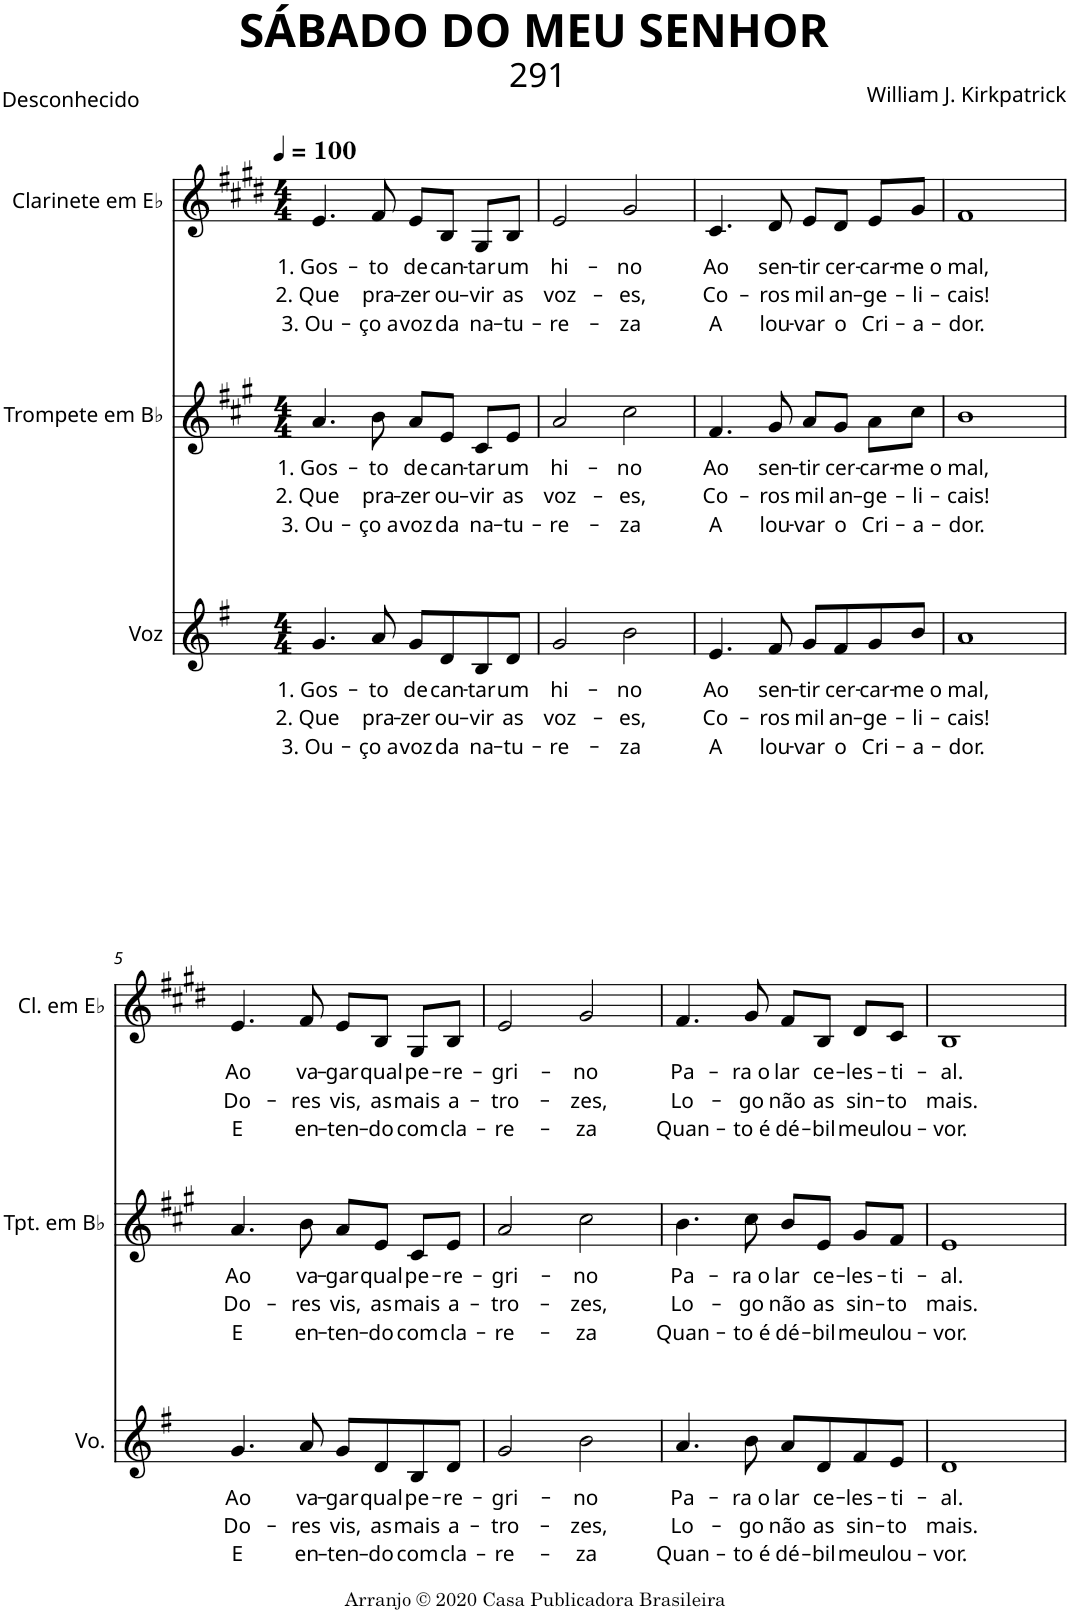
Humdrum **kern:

**kern	**text	**text	**text	**kern	**text	**text	**text	**kern	**text	**text	**text
*part3	*part3	*part3	*part3	*part2	*part2	*part2	*part2	*part1	*part1	*part1	*part1
*staff3	*staff3	*staff3	*staff3	*staff2	*staff2	*staff2	*staff2	*staff1	*staff1	*staff1	*staff1
*I"Voz	*	*	*	*I"Trompete em Bb	*	*	*	*I"Clarinete em Eb	*	*	*
*I'Vo.	*	*	*	*I'Tpt. em Bb	*	*	*	*I'Cl. em Eb	*	*	*
*clefG2	*	*	*	*clefG2	*	*	*	*clefG2	*	*	*
*	*	*	*	*Trd1c2	*	*	*	*Trd-2c-3	*	*	*
*k[f#]	*	*	*	*k[f#c#g#]	*	*	*	*k[f#c#g#d#]	*	*	*
*M4/4	*	*	*	*M4/4	*	*	*	*M4/4	*	*	*
*MM100	*	*	*	*MM100	*	*	*	*MM100	*	*	*
=1	=1	=1	=1	=1	=1	=1	=1	=1	=1	=1	=1
!	!LO:LY:b	!LO:LY:b	!LO:LY:b	!	!LO:LY:b	!LO:LY:b	!LO:LY:b	!	!LO:LY:b	!LO:LY:b	!LO:LY:b
4.g/	1. Gos-	2. Que	3. Ou-	4.a/	1. Gos-	2. Que	3. Ou-	4.e/	1. Gos-	2. Que	3. Ou-
!	!LO:LY:b	!LO:LY:b	!LO:LY:b	!	!LO:LY:b	!LO:LY:b	!LO:LY:b	!	!LO:LY:b	!LO:LY:b	!LO:LY:b
8a/	-to	pra-	-ço a	8b\	-to	pra-	-ço a	8f#/	-to	pra-	-ço a
!	!LO:LY:b	!LO:LY:b	!LO:LY:b	!	!LO:LY:b	!LO:LY:b	!LO:LY:b	!	!LO:LY:b	!LO:LY:b	!LO:LY:b
8g/L	de	-zer	voz	8a/L	de	-zer	voz	8e/L	de	-zer	voz
!	!LO:LY:b	!LO:LY:b	!LO:LY:b	!	!LO:LY:b	!LO:LY:b	!LO:LY:b	!	!LO:LY:b	!LO:LY:b	!LO:LY:b
8d/	can-	ou-	da	8e/J	can-	ou-	da	8B/J	can-	ou-	da
!	!LO:LY:b	!LO:LY:b	!LO:LY:b	!	!LO:LY:b	!LO:LY:b	!LO:LY:b	!	!LO:LY:b	!LO:LY:b	!LO:LY:b
8B/	-tar	-vir	na-	8c#/L	-tar	-vir	na-	8G#/L	-tar	-vir	na-
!	!LO:LY:b	!LO:LY:b	!LO:LY:b	!	!LO:LY:b	!LO:LY:b	!LO:LY:b	!	!LO:LY:b	!LO:LY:b	!LO:LY:b
8d/J	um	as	-tu-	8e/J	um	as	-tu-	8B/J	um	as	-tu-
=2	=2	=2	=2	=2	=2	=2	=2	=2	=2	=2	=2
!	!LO:LY:b	!LO:LY:b	!LO:LY:b	!	!LO:LY:b	!LO:LY:b	!LO:LY:b	!	!LO:LY:b	!LO:LY:b	!LO:LY:b
2g/	hi-	voz-	-re-	2a/	hi-	voz-	-re-	2e/	hi-	voz-	-re-
!	!LO:LY:b	!LO:LY:b	!LO:LY:b	!	!LO:LY:b	!LO:LY:b	!LO:LY:b	!	!LO:LY:b	!LO:LY:b	!LO:LY:b
2b\	-no	-es,	-za	2cc#\	-no	-es,	-za	2g#/	-no	-es,	-za
=3	=3	=3	=3	=3	=3	=3	=3	=3	=3	=3	=3
!	!LO:LY:b	!LO:LY:b	!LO:LY:b	!	!LO:LY:b	!LO:LY:b	!LO:LY:b	!	!LO:LY:b	!LO:LY:b	!LO:LY:b
4.e/	Ao	Co-	A	4.f#/	Ao	Co-	A	4.c#/	Ao	Co-	A
!	!LO:LY:b	!LO:LY:b	!LO:LY:b	!	!LO:LY:b	!LO:LY:b	!LO:LY:b	!	!LO:LY:b	!LO:LY:b	!LO:LY:b
8f#/	sen-	-ros	lou-	8g#/	sen-	-ros	lou-	8d#/	sen-	-ros	lou-
!	!LO:LY:b	!LO:LY:b	!LO:LY:b	!	!LO:LY:b	!LO:LY:b	!LO:LY:b	!	!LO:LY:b	!LO:LY:b	!LO:LY:b
8g/L	-tir	mil	-var	8a/L	-tir	mil	-var	8e/L	-tir	mil	-var
!	!LO:LY:b	!LO:LY:b	!LO:LY:b	!	!LO:LY:b	!LO:LY:b	!LO:LY:b	!	!LO:LY:b	!LO:LY:b	!LO:LY:b
8f#/	cer-	an-	o	8g#/J	cer-	an-	o	8d#/J	cer-	an-	o
!	!LO:LY:b	!LO:LY:b	!LO:LY:b	!	!LO:LY:b	!LO:LY:b	!LO:LY:b	!	!LO:LY:b	!LO:LY:b	!LO:LY:b
8g/	-car-	-ge-	Cri-	8a\L	-car-	-ge-	Cri-	8e/L	-car-	-ge-	Cri-
!	!LO:LY:b	!LO:LY:b	!LO:LY:b	!	!LO:LY:b	!LO:LY:b	!LO:LY:b	!	!LO:LY:b	!LO:LY:b	!LO:LY:b
8b/J	-me o	-li-	-a-	8cc#\J	-me o	-li-	-a-	8g#/J	-me o	-li-	-a-
=4	=4	=4	=4	=4	=4	=4	=4	=4	=4	=4	=4
!	!LO:LY:b	!LO:LY:b	!LO:LY:b	!	!LO:LY:b	!LO:LY:b	!LO:LY:b	!	!LO:LY:b	!LO:LY:b	!LO:LY:b
1a	mal,	-cais!	-dor.	1b	mal,	-cais!	-dor.	1f#	mal,	-cais!	-dor.
!!LO:LB:g=z
=5	=5	=5	=5	=5	=5	=5	=5	=5	=5	=5	=5
!	!LO:LY:b	!LO:LY:b	!LO:LY:b	!	!LO:LY:b	!LO:LY:b	!LO:LY:b	!	!LO:LY:b	!LO:LY:b	!LO:LY:b
4.g/	Ao	Do-	E	4.a/	Ao	Do-	E	4.e/	Ao	Do-	E
!	!LO:LY:b	!LO:LY:b	!LO:LY:b	!	!LO:LY:b	!LO:LY:b	!LO:LY:b	!	!LO:LY:b	!LO:LY:b	!LO:LY:b
8a/	va-	-res	en-	8b\	va-	-res	en-	8f#/	va-	-res	en-
!	!LO:LY:b	!LO:LY:b	!LO:LY:b	!	!LO:LY:b	!LO:LY:b	!LO:LY:b	!	!LO:LY:b	!LO:LY:b	!LO:LY:b
8g/L	-gar	vis,	-ten-	8a/L	-gar	vis,	-ten-	8e/L	-gar	vis,	-ten-
!	!LO:LY:b	!LO:LY:b	!LO:LY:b	!	!LO:LY:b	!LO:LY:b	!LO:LY:b	!	!LO:LY:b	!LO:LY:b	!LO:LY:b
8d/	qual	as	-do	8e/J	qual	as	-do	8B/J	qual	as	-do
!	!LO:LY:b	!LO:LY:b	!LO:LY:b	!	!LO:LY:b	!LO:LY:b	!LO:LY:b	!	!LO:LY:b	!LO:LY:b	!LO:LY:b
8B/	pe-	mais	com	8c#/L	pe-	mais	com	8G#/L	pe-	mais	com
!	!LO:LY:b	!LO:LY:b	!LO:LY:b	!	!LO:LY:b	!LO:LY:b	!LO:LY:b	!	!LO:LY:b	!LO:LY:b	!LO:LY:b
8d/J	-re-	a-	cla-	8e/J	-re-	a-	cla-	8B/J	-re-	a-	cla-
=6	=6	=6	=6	=6	=6	=6	=6	=6	=6	=6	=6
!	!LO:LY:b	!LO:LY:b	!LO:LY:b	!	!LO:LY:b	!LO:LY:b	!LO:LY:b	!	!LO:LY:b	!LO:LY:b	!LO:LY:b
2g/	-gri-	-tro-	-re-	2a/	-gri-	-tro-	-re-	2e/	-gri-	-tro-	-re-
!	!LO:LY:b	!LO:LY:b	!LO:LY:b	!	!LO:LY:b	!LO:LY:b	!LO:LY:b	!	!LO:LY:b	!LO:LY:b	!LO:LY:b
2b\	-no	-zes,	-za	2cc#\	-no	-zes,	-za	2g#/	-no	-zes,	-za
=7	=7	=7	=7	=7	=7	=7	=7	=7	=7	=7	=7
!	!LO:LY:b	!LO:LY:b	!LO:LY:b	!	!LO:LY:b	!LO:LY:b	!LO:LY:b	!	!LO:LY:b	!LO:LY:b	!LO:LY:b
4.a/	Pa-	Lo-	Quan-	4.b\	Pa-	Lo-	Quan-	4.f#/	Pa-	Lo-	Quan-
!	!LO:LY:b	!LO:LY:b	!LO:LY:b	!	!LO:LY:b	!LO:LY:b	!LO:LY:b	!	!LO:LY:b	!LO:LY:b	!LO:LY:b
8b\	-ra o	-go	-to é	8cc#\	-ra o	-go	-to é	8g#/	-ra o	-go	-to é
!	!LO:LY:b	!LO:LY:b	!LO:LY:b	!	!LO:LY:b	!LO:LY:b	!LO:LY:b	!	!LO:LY:b	!LO:LY:b	!LO:LY:b
8a/L	lar	não	dé-	8b/L	lar	não	dé-	8f#/L	lar	não	dé-
!	!LO:LY:b	!LO:LY:b	!LO:LY:b	!	!LO:LY:b	!LO:LY:b	!LO:LY:b	!	!LO:LY:b	!LO:LY:b	!LO:LY:b
8d/	ce-	as	-bil	8e/J	ce-	as	-bil	8B/J	ce-	as	-bil
!	!LO:LY:b	!LO:LY:b	!LO:LY:b	!	!LO:LY:b	!LO:LY:b	!LO:LY:b	!	!LO:LY:b	!LO:LY:b	!LO:LY:b
8f#/	-les-	sin-	meu	8g#/L	-les-	sin-	meu	8d#/L	-les-	sin-	meu
!	!LO:LY:b	!LO:LY:b	!LO:LY:b	!	!LO:LY:b	!LO:LY:b	!LO:LY:b	!	!LO:LY:b	!LO:LY:b	!LO:LY:b
8e/J	-ti-	-to	lou-	8f#/J	-ti-	-to	lou-	8c#/J	-ti-	-to	lou-
=8	=8	=8	=8	=8	=8	=8	=8	=8	=8	=8	=8
!	!LO:LY:b	!LO:LY:b	!LO:LY:b	!	!LO:LY:b	!LO:LY:b	!LO:LY:b	!	!LO:LY:b	!LO:LY:b	!LO:LY:b
1d	-al.	mais.	-vor.	1e	-al.	mais.	-vor.	1B	-al.	mais.	-vor.
=	=	=	=	=	=	=	=	=	=	=	=
*-	*-	*-	*-	*-	*-	*-	*-	*-	*-	*-	*-
